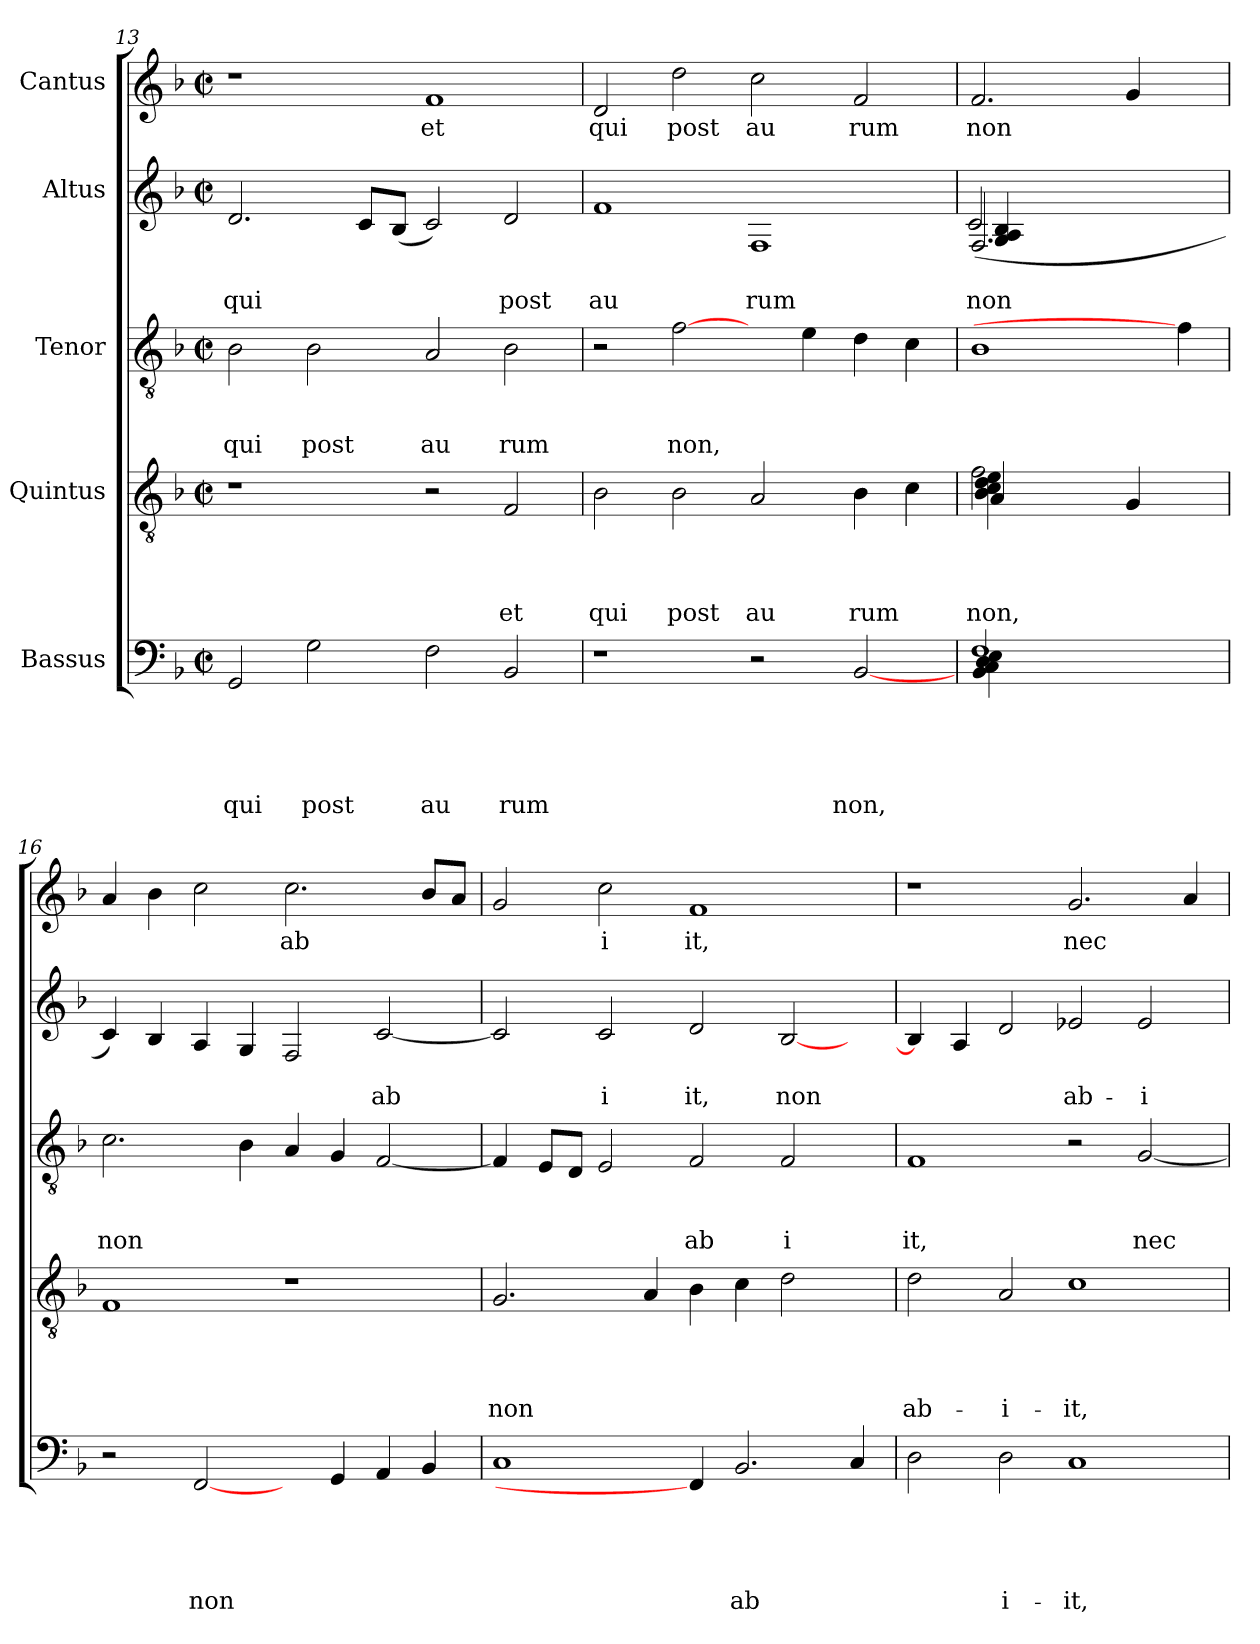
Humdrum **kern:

**kern	**text	**text	**text	**text	**text	**kern	**text	**text	**text	**text	**kern	**text	**text	**text	**kern	**text	**text	**kern	**text
*part5	*part5	*part5	*part5	*part5	*part5	*part4	*part4	*part4	*part4	*part4	*part3	*part3	*part3	*part3	*part2	*part2	*part2	*part1	*part1
*staff5	*staff5	*staff5	*staff5	*staff5	*staff5	*staff4	*staff4	*staff4	*staff4	*staff4	*staff3	*staff3	*staff3	*staff3	*staff2	*staff2	*staff2	*staff1	*staff1
*I"Bassus	*	*	*	*	*	*I"Quintus	*	*	*	*	*I"Tenor	*	*	*	*I"Altus	*	*	*I"Cantus	*
!!LO:PB:g=z
*clefF4	*	*	*	*	*	*clefGv2	*	*	*	*	*clefGv2	*	*	*	*clefG2	*	*	*clefG2	*
*k[b-]	*	*	*	*	*	*k[b-]	*	*	*	*	*k[b-]	*	*	*	*k[b-]	*	*	*k[b-]	*
*F:	*	*	*	*	*	*F:	*	*	*	*	*F:	*	*	*	*F:	*	*	*F:	*
*M2/2	*	*	*	*	*	*M2/2	*	*	*	*	*M2/2	*	*	*	*M2/2	*	*	*M2/2	*
*met(c|)	*	*	*	*	*	*met(c|)	*	*	*	*	*met(c|)	*	*	*	*met(c|)	*	*	*met(c|)	*
=13	=13	=13	=13	=13	=13	=13	=13	=13	=13	=13	=13	=13	=13	=13	=13	=13	=13	=13	=13
!	!	!	!	!	!LO:LY:b	!	!	!	!	!	!	!	!	!LO:LY:b	!	!	!LO:LY:b	!	!
2GG/	.	.	.	.	qui	1r	.	.	.	.	2B-\	.	.	qui	2.d/	.	qui	1r	.
!	!	!	!	!	!LO:LY:b	!	!	!	!	!	!	!	!	!LO:LY:b	!	!	!	!	!
2G\	.	.	.	.	post	.	.	.	.	.	2B-\	.	.	post	.	.	.	.	.
.	.	.	.	.	.	.	.	.	.	.	.	.	.	.	8c/L	.	.	.	.
.	.	.	.	.	.	.	.	.	.	.	.	.	.	.	(8B-/J	.	.	.	.
!	!	!	!	!	!LO:LY:b	!	!	!	!	!	!	!	!	!LO:LY:b	!	!	!	!	!LO:LY:b
2F\	.	.	.	.	au	2r	.	.	.	.	2A/	.	.	au	2c/)	.	.	1f	et
!	!	!	!	!	!LO:LY:b	!	!	!	!	!LO:LY:b	!	!	!	!LO:LY:b	!	!	!LO:LY:b	!	!
2BB-/	.	.	.	.	rum	2F/	.	.	.	et	2B-\	.	.	rum	2d/	.	post	.	.
=14	=14	=14	=14	=14	=14	=14	=14	=14	=14	=14	=14	=14	=14	=14	=14	=14	=14	=14	=14
!	!	!	!	!	!	!	!	!	!	!LO:LY:b	!	!	!	!	!	!	!LO:LY:b	!	!LO:LY:b
1r	.	.	.	.	.	2B-\	.	.	.	qui	2r	.	.	.	1f	.	au	2d/	qui
!	!	!	!	!	!	!	!	!	!	!LO:LY:b	!	!	!	!LO:LY:b	!	!	!	!	!LO:LY:b
.	.	.	.	.	.	2B-\	.	.	.	post	[2f\	.	.	non,	.	.	.	2dd\	post
!	!	!	!	!	!	!	!	!	!	!LO:LY:b	!	!	!	!	!	!	!LO:LY:b	!	!LO:LY:b
2r	.	.	.	.	.	2A/	.	.	.	au	4ryy	.	.	.	1F	.	rum	2cc\	au
.	.	.	.	.	.	.	.	.	.	.	4e\	.	.	.	.	.	.	.	.
!	!	!	!	!	!LO:LY:b	!	!	!	!	!LO:LY:b	!	!	!	!	!	!	!	!	!LO:LY:b
[<2BB-/	.	.	.	.	non,	4B-\	.	.	.	rum	4d\	.	.	.	.	.	.	2f/	rum
.	.	.	.	.	.	4c\	.	.	.	.	4c\	.	.	.	.	.	.	.	.
=15	=15	=15	=15	=15	=15	=15	=15	=15	=15	=15	=15	=15	=15	=15	=15	=15	=15	=15	=15
*^	*	*	*	*	*	*^	*	*	*	*	*	*	*	*	*	*	*	*	*
*	*^	*	*	*	*	*	*	*^	*	*	*	*	*	*	*	*	*	*	*	*	*
!	!	!	!	!	!	!	!	!	!	!	!	!	!	!LO:LY:b	!	!	!	!	!	!	!LO:LY:b	!	!LO:LY:b
*	*	*	*	*	*	*	*	*	*	*	*	*	*	*	*	*	*	*	*^	*	*	*	*
*	*	*	*	*	*	*	*	*	*	*	*	*	*	*	*	*	*	*	*	*^	*	*	*	*
1F	4D\ 4E\	4BB-/ 4C/	.	.	.	.	.	2f\	4B-\ 4c\ 4d\ 4e\	4A/	.	.	.	non,	1B-	.	.	.	2.F/	(<2c/	4G/ 4A/ 4B-/	.	non	2.f/	non
.	4ryy	4ryy	.	.	.	.	.	.	4ryy	4ryy	.	.	.	.	.	.	.	.	.	.	2ryy	.	.	.	.
.	2.ryy	2.ryy	.	.	.	.	.	4ryy	2.ryy	2.ryy	.	.	.	.	.	.	.	.	.	2ryy	.	.	.	.	.
.	.	.	.	.	.	.	.	4G/	.	.	.	.	.	.	.	.	.	.	2ryy	.	2ryy	.	.	4g/	.
4ryy	.	.	.	.	.	.	.	4ryy	.	.	.	.	.	.	4f\]	.	.	.	.	4ryy	.	.	.	4ryy	.
*v	*v	*v	*	*	*	*	*	*	*	*	*	*	*	*	*	*	*	*	*	*v	*v	*	*	*	*
*	*	*	*	*	*	*v	*v	*v	*	*	*	*	*	*	*	*	*	*	*	*	*	*
=16	=16	=16	=16	=16	=16	=16	=16	=16	=16	=16	=16	=16	=16	=16	=16	=16	=16	=16	=16	=16
!	!	!	!	!	!	!	!	!	!	!	!	!	!	!LO:LY:b	!	!	!	!	!	!
*	*	*	*	*	*	*	*	*	*	*	*	*	*	*	*v	*v	*	*	*	*
2r	.	.	.	.	.	1F	.	.	.	.	2.c\	.	.	non	4c/)	.	.	4a/	.
.	.	.	.	.	.	.	.	.	.	.	.	.	.	.	4B-/	.	.	4b-\	.
!	!	!	!	!	!LO:LY:b	!	!	!	!	!	!	!	!	!	!	!	!	!	!
[2FF/	.	.	.	.	non	.	.	.	.	.	.	.	.	.	4A/	.	.	2cc\	.
.	.	.	.	.	.	.	.	.	.	.	4B-\	.	.	.	4G/	.	.	.	.
!	!	!	!	!	!	!	!	!	!	!	!	!	!	!	!	!	!	!	!LO:LY:b
4ryy	.	.	.	.	.	1r	.	.	.	.	4A/	.	.	.	2F/	.	.	2.cc\	ab
4GG/	.	.	.	.	.	.	.	.	.	.	4G/	.	.	.	.	.	.	.	.
!	!	!	!	!	!	!	!	!	!	!	!	!	!	!	!	!	!LO:LY:b	!	!
4AA/	.	.	.	.	.	.	.	.	.	.	[<2F/	.	.	.	[<2c/	.	ab	.	.
4BB-/	.	.	.	.	.	.	.	.	.	.	.	.	.	.	.	.	.	8b-/L	.
.	.	.	.	.	.	.	.	.	.	.	.	.	.	.	.	.	.	8a/J	.
=17	=17	=17	=17	=17	=17	=17	=17	=17	=17	=17	=17	=17	=17	=17	=17	=17	=17	=17	=17
!	!	!	!	!	!	!	!	!	!	!LO:LY:b	!	!	!	!	!	!	!	!	!
1C	.	.	.	.	.	2.G/	.	.	.	non	4F/]	.	.	.	2c/]	.	.	2g/	.
.	.	.	.	.	.	.	.	.	.	.	8E/L	.	.	.	.	.	.	.	.
.	.	.	.	.	.	.	.	.	.	.	8D/J	.	.	.	.	.	.	.	.
!	!	!	!	!	!	!	!	!	!	!	!	!	!	!	!	!	!LO:LY:b	!	!LO:LY:b
.	.	.	.	.	.	.	.	.	.	.	2E/	.	.	.	2c/	.	i	2cc\	i
.	.	.	.	.	.	4A/	.	.	.	.	.	.	.	.	.	.	.	.	.
!	!	!	!	!	!	!	!	!	!	!	!	!	!	!LO:LY:b	!	!	!LO:LY:b	!	!LO:LY:b
4FF/]	.	.	.	.	.	4B-\	.	.	.	.	2F/	.	.	ab	2d/	.	it,	1f	it,
!	!	!	!	!	!LO:LY:b	!	!	!	!	!	!	!	!	!	!	!	!	!	!
2.BB-/	.	.	.	.	ab	4c\	.	.	.	.	.	.	.	.	.	.	.	.	.
!	!	!	!	!	!	!	!	!	!	!	!	!	!	!LO:LY:b	!	!	!LO:LY:b	!	!
.	.	.	.	.	.	2d\	.	.	.	.	2F/	.	.	i	[>2B-/	.	non	.	.
4C/	.	.	.	.	.	4ryy	.	.	.	.	4ryy	.	.	.	4ryy	.	.	4ryy	.
!!LO:PB:g=z
=18	=18	=18	=18	=18	=18	=18	=18	=18	=18	=18	=18	=18	=18	=18	=18	=18	=18	=18	=18
!	!	!	!	!	!	!	!	!	!	!LO:LY:b	!	!	!	!LO:LY:b	!	!	!	!	!
2D\	.	.	.	.	.	2d\	.	.	.	ab-	1F	.	.	it,	4B-/]	.	.	1r	.
.	.	.	.	.	.	.	.	.	.	.	.	.	.	.	4A/	.	.	.	.
!	!	!	!	!	!LO:LY:b	!	!	!	!	!LO:LY:b	!	!	!	!	!	!	!	!	!
2D\	.	.	.	.	i-	2A/	.	.	.	-i-	.	.	.	.	2d/	.	.	.	.
!	!	!	!	!	!LO:LY:b	!	!	!	!	!LO:LY:b	!	!	!	!	!	!	!LO:LY:b	!	!LO:LY:b
1C	.	.	.	.	-it,	1c	.	.	.	-it,	2r	.	.	.	2e-X/	.	ab-	2.g/	nec
!	!	!	!	!	!	!	!	!	!	!	!	!	!	!LO:LY:b	!	!	!LO:LY:b	!	!
.	.	.	.	.	.	.	.	.	.	.	[<2G/	.	.	nec	2e-/	.	-i-	.	.
.	.	.	.	.	.	.	.	.	.	.	.	.	.	.	.	.	.	4a/	.
=	=	=	=	=	=	=	=	=	=	=	=	=	=	=	=	=	=	=	=
*-	*-	*-	*-	*-	*-	*-	*-	*-	*-	*-	*-	*-	*-	*-	*-	*-	*-	*-	*-
